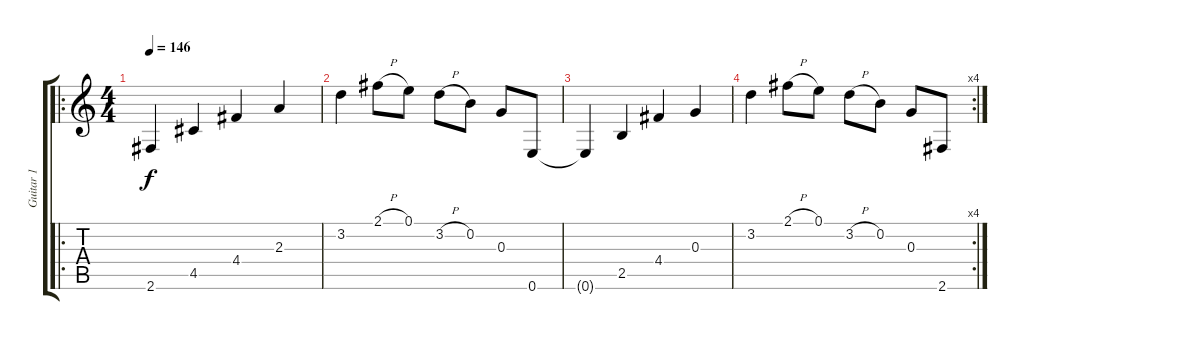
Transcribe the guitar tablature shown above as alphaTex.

\track ("Guitar 1" "Guitar 1") {instrument overdrivenguitar}
\staff {score tabs}
\tuning (E4 B3 G3 D3 A2 E2) {hide}
\ro
\ts (4 4)
\tempo 146
\clef g2
\ks c
2.6{t}.4{dy f} 4.5.4 4.4.4 2.3.4 |
3.2.4 2.1{h}.8 0.1.8 3.2{h}.8 0.2.8 0.3.8 0.6.8 |
0.6{t}.4 2.5.4 4.4.4 0.3.4 |
\rc 4
3.2.4 2.1{h}.8 0.1.8 3.2{h}.8 0.2.8 0.3.8 2.6.8
